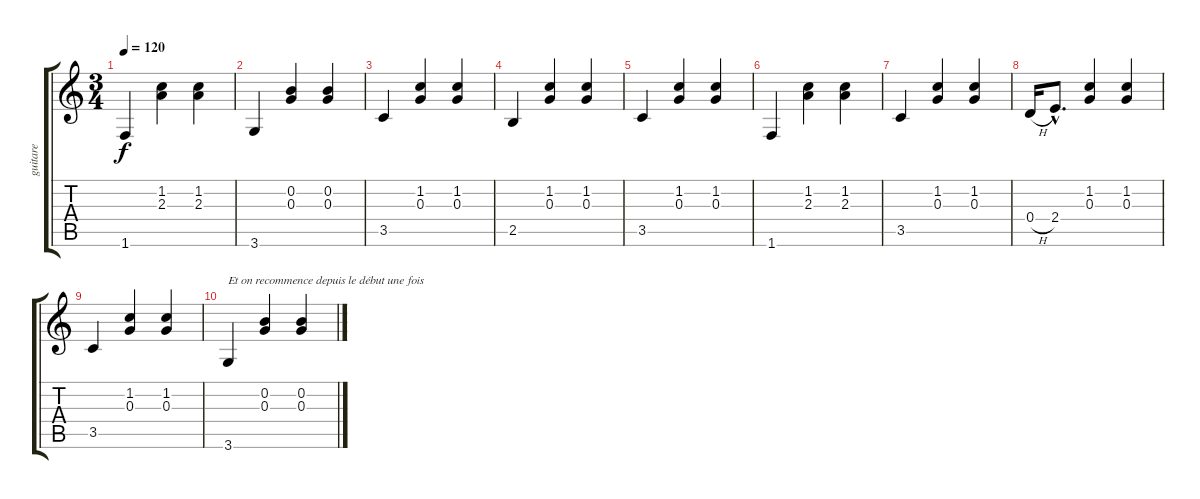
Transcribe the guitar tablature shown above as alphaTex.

\track ("guitare" "guitare") {instrument acousticguitarsteel}
\staff {score tabs}
\tuning (E4 B3 G3 D3 A2 E2) {hide}
\ts (3 4)
\tempo 120
\clef g2
\ks c
1.6.4{dy f} (1.2 2.3).4 (1.2 2.3).4 |
3.6.4 (0.2 0.3).4 (0.2 0.3).4 |
3.5.4 (1.2 0.3).4 (1.2 0.3).4 |
2.5.4 (1.2 0.3).4 (1.2 0.3).4 |
3.5.4 (1.2 0.3).4 (1.2 0.3).4 |
1.6.4 (1.2 2.3).4 (1.2 2.3).4 |
3.5.4 (1.2 0.3).4 (1.2 0.3).4 |
0.4{h}.16 2.4{hac}.8{d} (1.2 0.3).4 (1.2 0.3).4 |
3.5.4 (1.2 0.3).4 (1.2 0.3).4 |
3.6.4{txt "Et on recommence depuis le début une fois"} (0.2 0.3).4 (0.2 0.3).4
